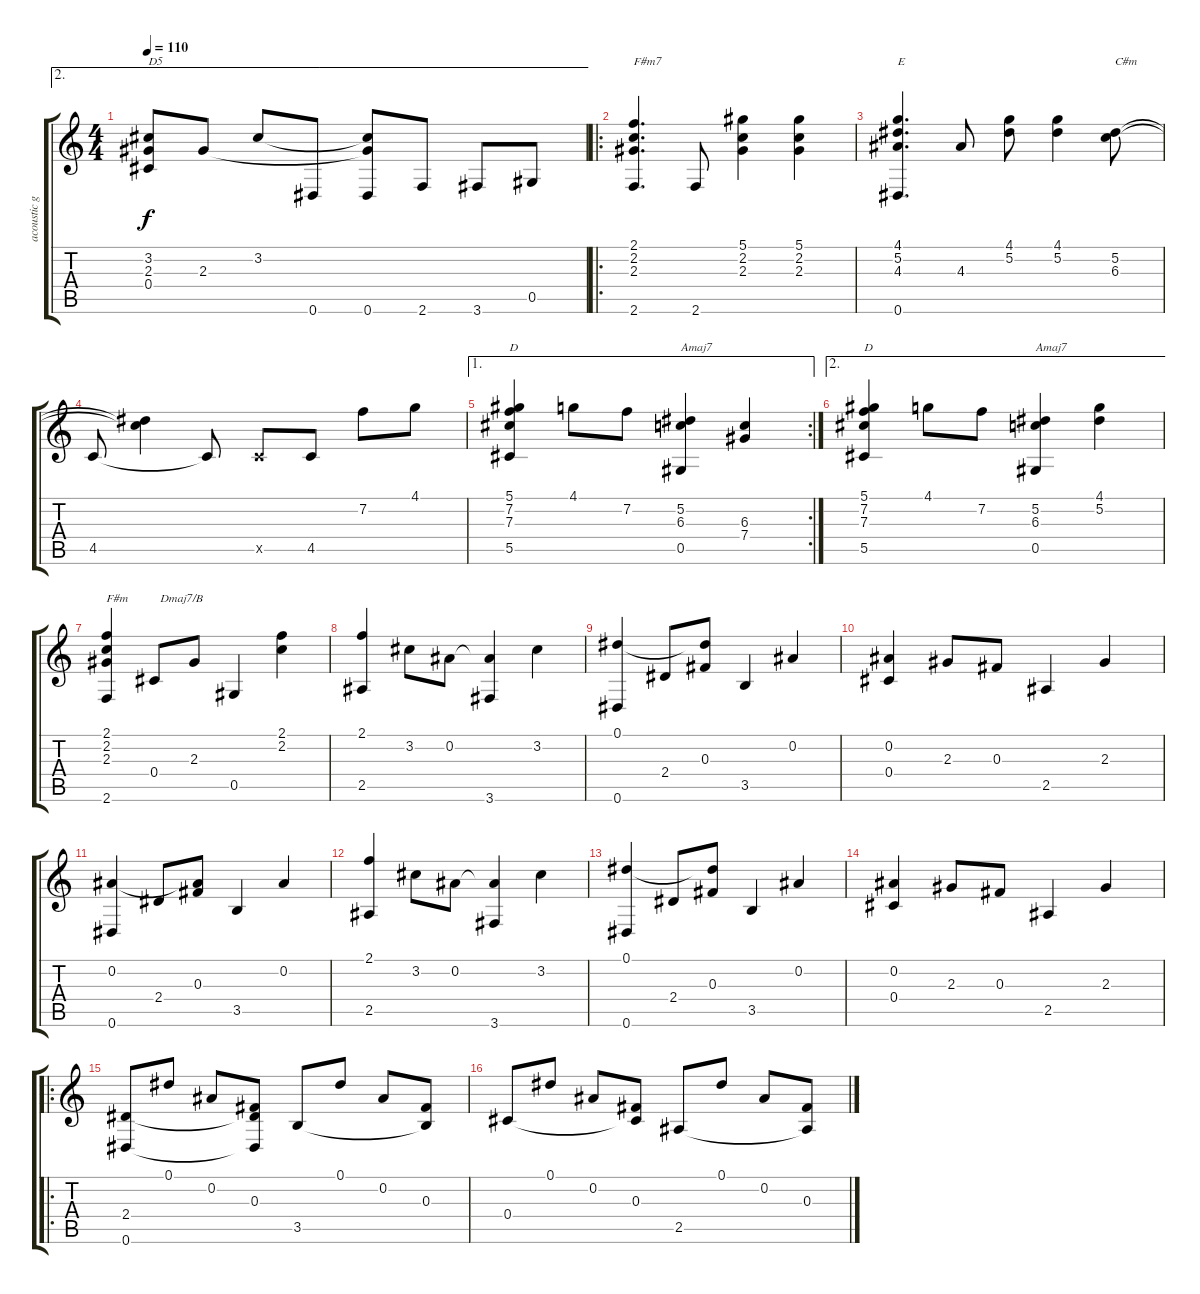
\track ("acoustic guitar, tune down half step" "acoustic g") {instrument acousticguitarsteel}
\staff {score tabs}
\tuning (Eb4 Bb3 Gb3 Db3 Ab2 Eb2) {hide}
\ae 2
\ts (4 4)
\tempo 110
\clef g2
\ks c
(3.2 2.3 0.4).8{txt "D5" dy f} 2.3.8 3.2.8 0.6.8 (3.2{t} 2.3{t} 0.6).8 2.6.8 3.6.8 0.5.8 |
\ro
(2.1 2.2 2.3 2.6).4{d txt "F#m7"} 2.6.8 (5.1 2.2 2.3).4 (5.1 2.2 2.3).4 |
(4.1 5.2 4.3 0.6).4{d txt "E"} 4.3.8 (4.1 5.2).8 (4.1 5.2).4 (5.2 6.3).8{txt "C#m"} |
4.5.8 (5.2{t} 6.3{t}).4 4.5{t}.8 4.5{x}.8 4.5.8 7.2.8 4.1.8 |
\ae 1
\rc 2
(5.1 7.2 7.3 5.5).4{txt "D"} 4.1.8 7.2.8 (5.2 6.3 0.5).4{txt "Amaj7"} (6.3 7.4).4 |
\ae 2
(5.1 7.2 7.3 5.5).4{txt "D"} 4.1.8 7.2.8 (5.2 6.3 0.5).4{txt "Amaj7"} (4.1 5.2).4 |
(2.1 2.2 2.3 2.6).4{txt "F#m"} 0.4.8{txt "  Dmaj7/B"} 2.3.8 0.5.4 (2.1 2.2).4 |
(2.1 2.5).4 3.2.8 0.2.8 (0.2{t} 3.6).4 3.2.4 |
(0.1 0.6).4 2.4.8 (0.1{t} 0.3).8 3.5.4 0.2.4 |
(0.2 0.4).4 2.3.8 0.3.8 2.5.4 2.3.4 |
(0.2 0.6).4 2.4.8 (0.2{t} 0.3).8 3.5.4 0.2.4 |
(2.1 2.5).4 3.2.8 0.2.8 (0.2{t} 3.6).4 3.2.4 |
(0.1 0.6).4 2.4.8 (0.1{t} 0.3).8 3.5.4 0.2.4 |
(0.2 0.4).4 2.3.8 0.3.8 2.5.4 2.3.4 |
\ro
(2.4 0.6).8 0.1.8 0.2.8 (0.3 2.4{t} 0.6{t}).8 3.5.8 0.1.8 0.2.8 (0.3 3.5{t}).8 |
0.4.8 0.1.8 0.2.8 (0.3 0.4{t}).8 2.5.8 0.1.8 0.2.8 (0.3 2.5{t}).8
